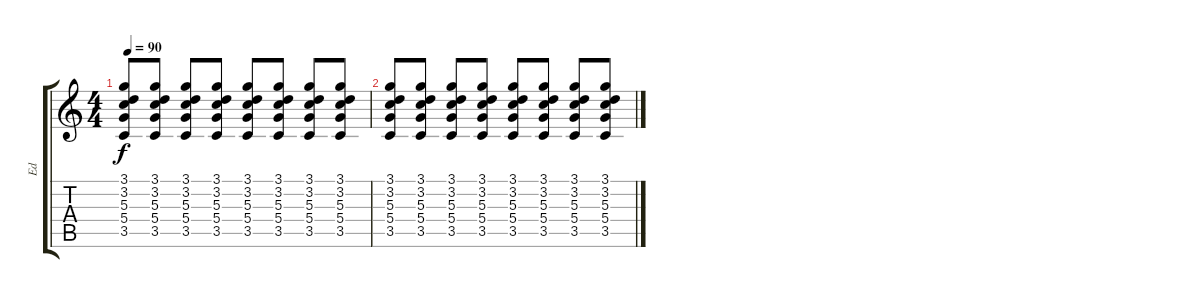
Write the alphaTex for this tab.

\track ("Ed" "Ed") {instrument overdrivenguitar}
\staff {score tabs}
\tuning (E4 B3 G3 D3 A2 E2) {hide}
\ts (4 4)
\tempo 90
\clef g2
\ks c
(3.1 3.2 5.3 5.4 3.5).8{dy f} (3.1 3.2 5.3 5.4 3.5).8 (3.1 3.2 5.3 5.4 3.5).8 (3.1 3.2 5.3 5.4 3.5).8 (3.1 3.2 5.3 5.4 3.5).8 (3.1 3.2 5.3 5.4 3.5).8 (3.1 3.2 5.3 5.4 3.5).8 (3.1 3.2 5.3 5.4 3.5).8 |
(3.1 3.2 5.3 5.4 3.5).8 (3.1 3.2 5.3 5.4 3.5).8 (3.1 3.2 5.3 5.4 3.5).8 (3.1 3.2 5.3 5.4 3.5).8 (3.1 3.2 5.3 5.4 3.5).8 (3.1 3.2 5.3 5.4 3.5).8 (3.1 3.2 5.3 5.4 3.5).8 (3.1 3.2 5.3 5.4 3.5).8
